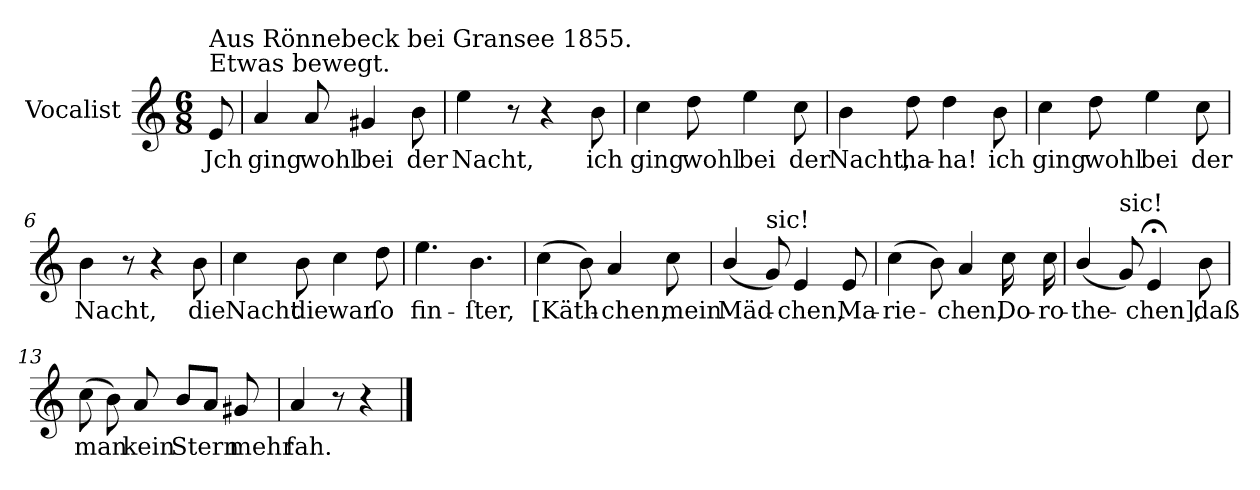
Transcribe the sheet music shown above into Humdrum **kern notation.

**kern	**text
*part1	*part1
*staff1	*staff1
*I"Vocalist	*
*k[]	*
*a:	*
*M6/8	*
=	=
!LO:TX:a:t=Etwas bewegt.	!
!LO:TX:a:t=Aus Rönnebeck bei Gransee 1855.	!
8e	Jch
=1	=1
4a	ging
8a	wohl
4g#X	bei
8b	der
=2	=2
4ee	Nacht,
8r	.
4r	.
8b	ich
=3	=3
4cc	ging
8dd	wohl
4ee	bei
8cc	der
=4	=4
4b	Nacht,
8dd	ha-
4dd	-ha!
8b	ich
=5	=5
4cc	ging
8dd	wohl
4ee	bei
8cc	der
=6	=6
4b	Nacht,
8r	.
4r	.
8b	die
=7	=7
4cc	Nacht
8b	die
4cc	war
8dd	ſo
=8	=8
4.ee	fin-
4.b	-ſter,
=9	=9
(4cc	[Käth-
8b)	.
4a	-chen,
8cc	mein
=10	=10
(4b/	Mäd-
!LO:TX:a:t=sic!	!
8g)	.
4e	-chen,
8e	Ma-
=11	=11
(4cc	-rie-
8b)	.
4a	-chen,
16cc	Do-
16cc	-ro-
=12	=12
(4b/	-the-
!LO:TX:a:t=sic!	!
8g)	.
4e;<	-chen],
8b	daß
=13	=13
(8cc	man
8b)	.
8a	kein
8bL	Stern
8aJ	.
8g#X	mehr
=14	=14
4a	ſah.
8r	.
4r	.
==	==
*-	*-
